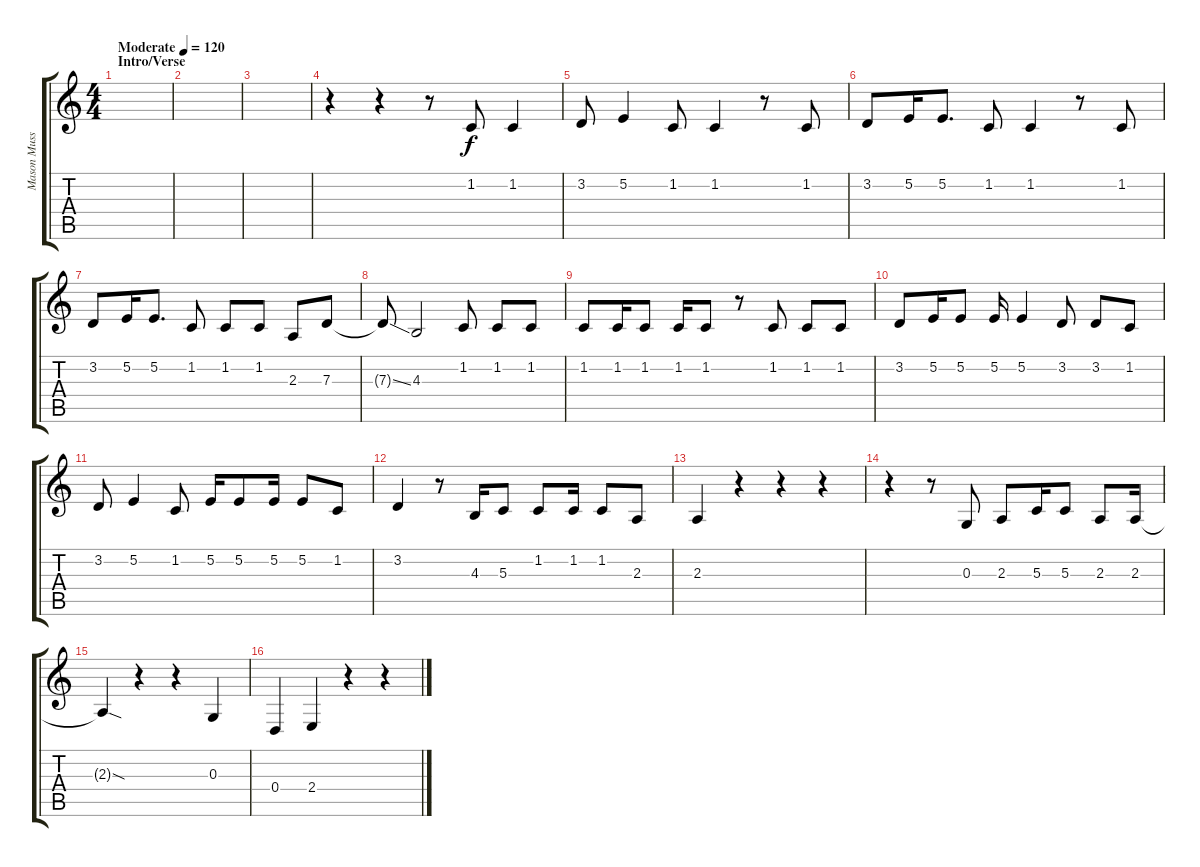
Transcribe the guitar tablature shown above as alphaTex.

\track ("Mason Musso (Vocals)" "Mason Muss") {instrument clarinet}
\staff {score tabs}
\tuning (E4 B3 G3 D3 A2 E2) {hide}
\ts (4 4)
\section ("" "Intro/Verse")
\tempo (120 "Moderate")
\clef g2
\ks c
|
|
|
r.4 r.4 r.8 1.2.8 1.2.4 |
3.2.8 5.2.4 1.2.8 1.2.4 r.8 1.2.8 |
3.2.8 5.2.16 5.2.8{d} 1.2.8 1.2.4 r.8 1.2.8 |
3.2.8 5.2.16 5.2.8{d} 1.2.8 1.2.8 1.2.8 2.3.8 7.3.8 |
7.3{ss t}.8 4.3.2 1.2.8 1.2.8 1.2.8 |
1.2.8 1.2.16 1.2.8 1.2.16 1.2.8 r.8 1.2.8 1.2.8 1.2.8 |
3.2.8 5.2.16 5.2.8 5.2.16 5.2.4 3.2.8 3.2.8 1.2.8 |
3.2.8 5.2.4 1.2.8 5.2.16 5.2.8 5.2.16 5.2.8 1.2.8 |
3.2.4 r.8 4.3.16 5.3.8 1.2.8 1.2.16 1.2.8 2.3.8 |
2.3.4 r.4 r.4 r.4 |
r.4 r.8 0.3.8 2.3.8 5.3.16 5.3.8 2.3.8 2.3.16 |
2.3{sod t}.4 r.4 r.4 0.3.4 |
0.4.4 2.4.4 r.4 r.4
